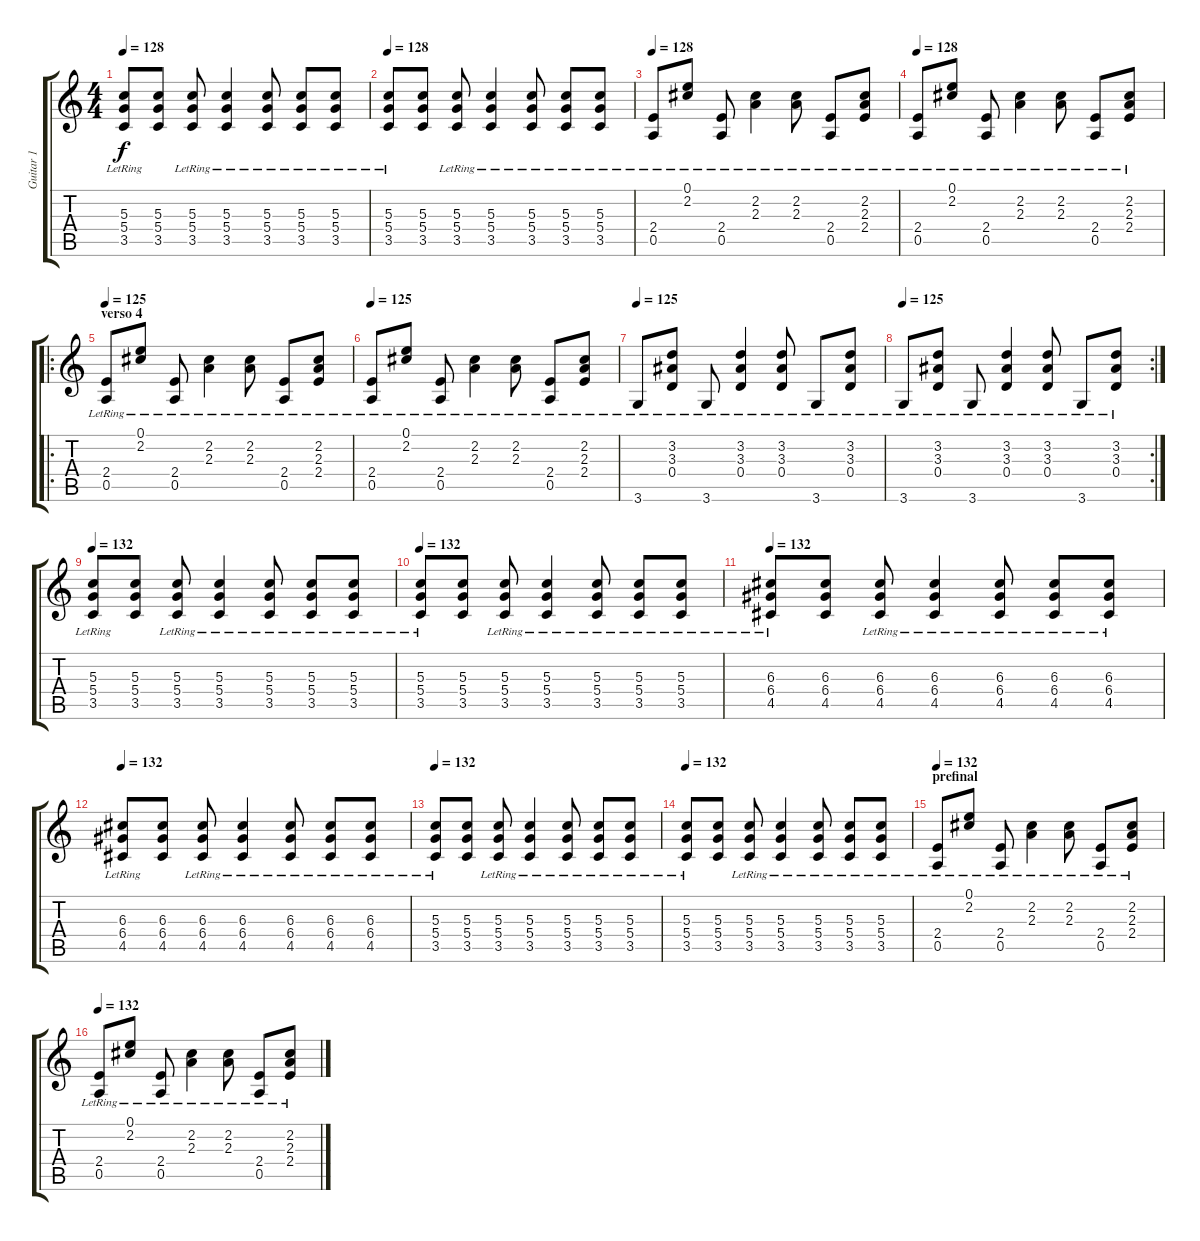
\track ("Guitar 1" "Guitar 1") {instrument overdrivenguitar}
\staff {score tabs}
\tuning (E4 B3 G3 D3 A2 E2) {hide}
\ts (4 4)
\tempo 128
\clef g2
\ks c
(5.3 5.4{lr} 3.5{lr}).8{dy f} (5.3 5.4 3.5).8 (5.3 5.4{lr} 3.5{lr}).8 (5.3{lr} 5.4 3.5).4 (5.3{lr} 5.4 3.5).8 (5.3 5.4{lr} 3.5{lr}).8 (5.3{lr} 5.4{lr} 3.5).8 |
\tempo 128
(5.3 5.4{lr} 3.5{lr}).8 (5.3 5.4 3.5).8 (5.3 5.4{lr} 3.5{lr}).8 (5.3{lr} 5.4 3.5).4 (5.3{lr} 5.4 3.5).8 (5.3 5.4{lr} 3.5{lr}).8 (5.3{lr} 5.4{lr} 3.5).8 |
\tempo 128
(2.4{lr} 0.5{lr}).8 (0.1{lr} 2.2{lr}).8 (2.4{lr} 0.5{lr}).8 (2.2{lr} 2.3{lr}).4 (2.2{lr} 2.3{lr}).8 (2.4{lr} 0.5{lr}).8 (2.2{lr} 2.3{lr} 2.4{lr}).8 |
\tempo 128
(2.4{lr} 0.5{lr}).8 (0.1{lr} 2.2{lr}).8 (2.4{lr} 0.5{lr}).8 (2.2{lr} 2.3{lr}).4 (2.2{lr} 2.3{lr}).8 (2.4{lr} 0.5{lr}).8 (2.2{lr} 2.3{lr} 2.4{lr}).8 |
\ro
\section ("" "verso 4")
\tempo 125
(2.4{lr} 0.5{lr}).8 (0.1{lr} 2.2{lr}).8 (2.4{lr} 0.5{lr}).8 (2.2{lr} 2.3{lr}).4 (2.2{lr} 2.3{lr}).8 (2.4{lr} 0.5{lr}).8 (2.2{lr} 2.3{lr} 2.4{lr}).8 |
\tempo 125
(2.4{lr} 0.5{lr}).8 (0.1{lr} 2.2{lr}).8 (2.4{lr} 0.5{lr}).8 (2.2{lr} 2.3{lr}).4 (2.2{lr} 2.3{lr}).8 (2.4{lr} 0.5{lr}).8 (2.2{lr} 2.3{lr} 2.4{lr}).8 |
\tempo 125
3.6{lr}.8 (3.2{lr} 3.3{lr} 0.4{lr}).8 3.6{lr}.8 (3.2{lr} 3.3{lr} 0.4{lr}).4 (3.2{lr} 3.3{lr} 0.4{lr}).8 3.6{lr}.8 (3.2{lr} 3.3{lr} 0.4{lr}).8 |
\rc 2
\tempo 125
3.6{lr}.8 (3.2{lr} 3.3{lr} 0.4{lr}).8 3.6{lr}.8 (3.2{lr} 3.3{lr} 0.4{lr}).4 (3.2{lr} 3.3{lr} 0.4{lr}).8 3.6{lr}.8 (3.2{lr} 3.3{lr} 0.4{lr}).8 |
\tempo 132
(5.3 5.4{lr} 3.5{lr}).8 (5.3 5.4 3.5).8 (5.3 5.4{lr} 3.5{lr}).8 (5.3{lr} 5.4 3.5).4 (5.3{lr} 5.4 3.5).8 (5.3 5.4{lr} 3.5{lr}).8 (5.3{lr} 5.4{lr} 3.5).8 |
\tempo 132
(5.3 5.4{lr} 3.5{lr}).8 (5.3 5.4 3.5).8 (5.3 5.4{lr} 3.5{lr}).8 (5.3{lr} 5.4 3.5).4 (5.3{lr} 5.4 3.5).8 (5.3 5.4{lr} 3.5{lr}).8 (5.3{lr} 5.4{lr} 3.5).8 |
\tempo 132
(6.3 6.4{lr} 4.5{lr}).8 (6.3 6.4 4.5).8 (6.3 6.4{lr} 4.5{lr}).8 (6.3{lr} 6.4 4.5).4 (6.3{lr} 6.4 4.5).8 (6.3 6.4{lr} 4.5{lr}).8 (6.3{lr} 6.4{lr} 4.5).8 |
\tempo 132
(6.3 6.4{lr} 4.5{lr}).8 (6.3 6.4 4.5).8 (6.3 6.4{lr} 4.5{lr}).8 (6.3{lr} 6.4 4.5).4 (6.3{lr} 6.4 4.5).8 (6.3 6.4{lr} 4.5{lr}).8 (6.3{lr} 6.4{lr} 4.5).8 |
\tempo 132
(5.3 5.4{lr} 3.5{lr}).8 (5.3 5.4 3.5).8 (5.3 5.4{lr} 3.5{lr}).8 (5.3{lr} 5.4 3.5).4 (5.3{lr} 5.4 3.5).8 (5.3 5.4{lr} 3.5{lr}).8 (5.3{lr} 5.4{lr} 3.5).8 |
\tempo 132
(5.3 5.4{lr} 3.5{lr}).8 (5.3 5.4 3.5).8 (5.3 5.4{lr} 3.5{lr}).8 (5.3{lr} 5.4 3.5).4 (5.3{lr} 5.4 3.5).8 (5.3 5.4{lr} 3.5{lr}).8 (5.3{lr} 5.4{lr} 3.5).8 |
\section ("" "prefinal")
\tempo 132
(2.4{lr} 0.5{lr}).8 (0.1{lr} 2.2{lr}).8 (2.4{lr} 0.5{lr}).8 (2.2{lr} 2.3{lr}).4 (2.2{lr} 2.3{lr}).8 (2.4{lr} 0.5{lr}).8 (2.2{lr} 2.3{lr} 2.4{lr}).8 |
\tempo 132
(2.4{lr} 0.5{lr}).8 (0.1{lr} 2.2{lr}).8 (2.4{lr} 0.5{lr}).8 (2.2{lr} 2.3{lr}).4 (2.2{lr} 2.3{lr}).8 (2.4{lr} 0.5{lr}).8 (2.2{lr} 2.3{lr} 2.4{lr}).8
